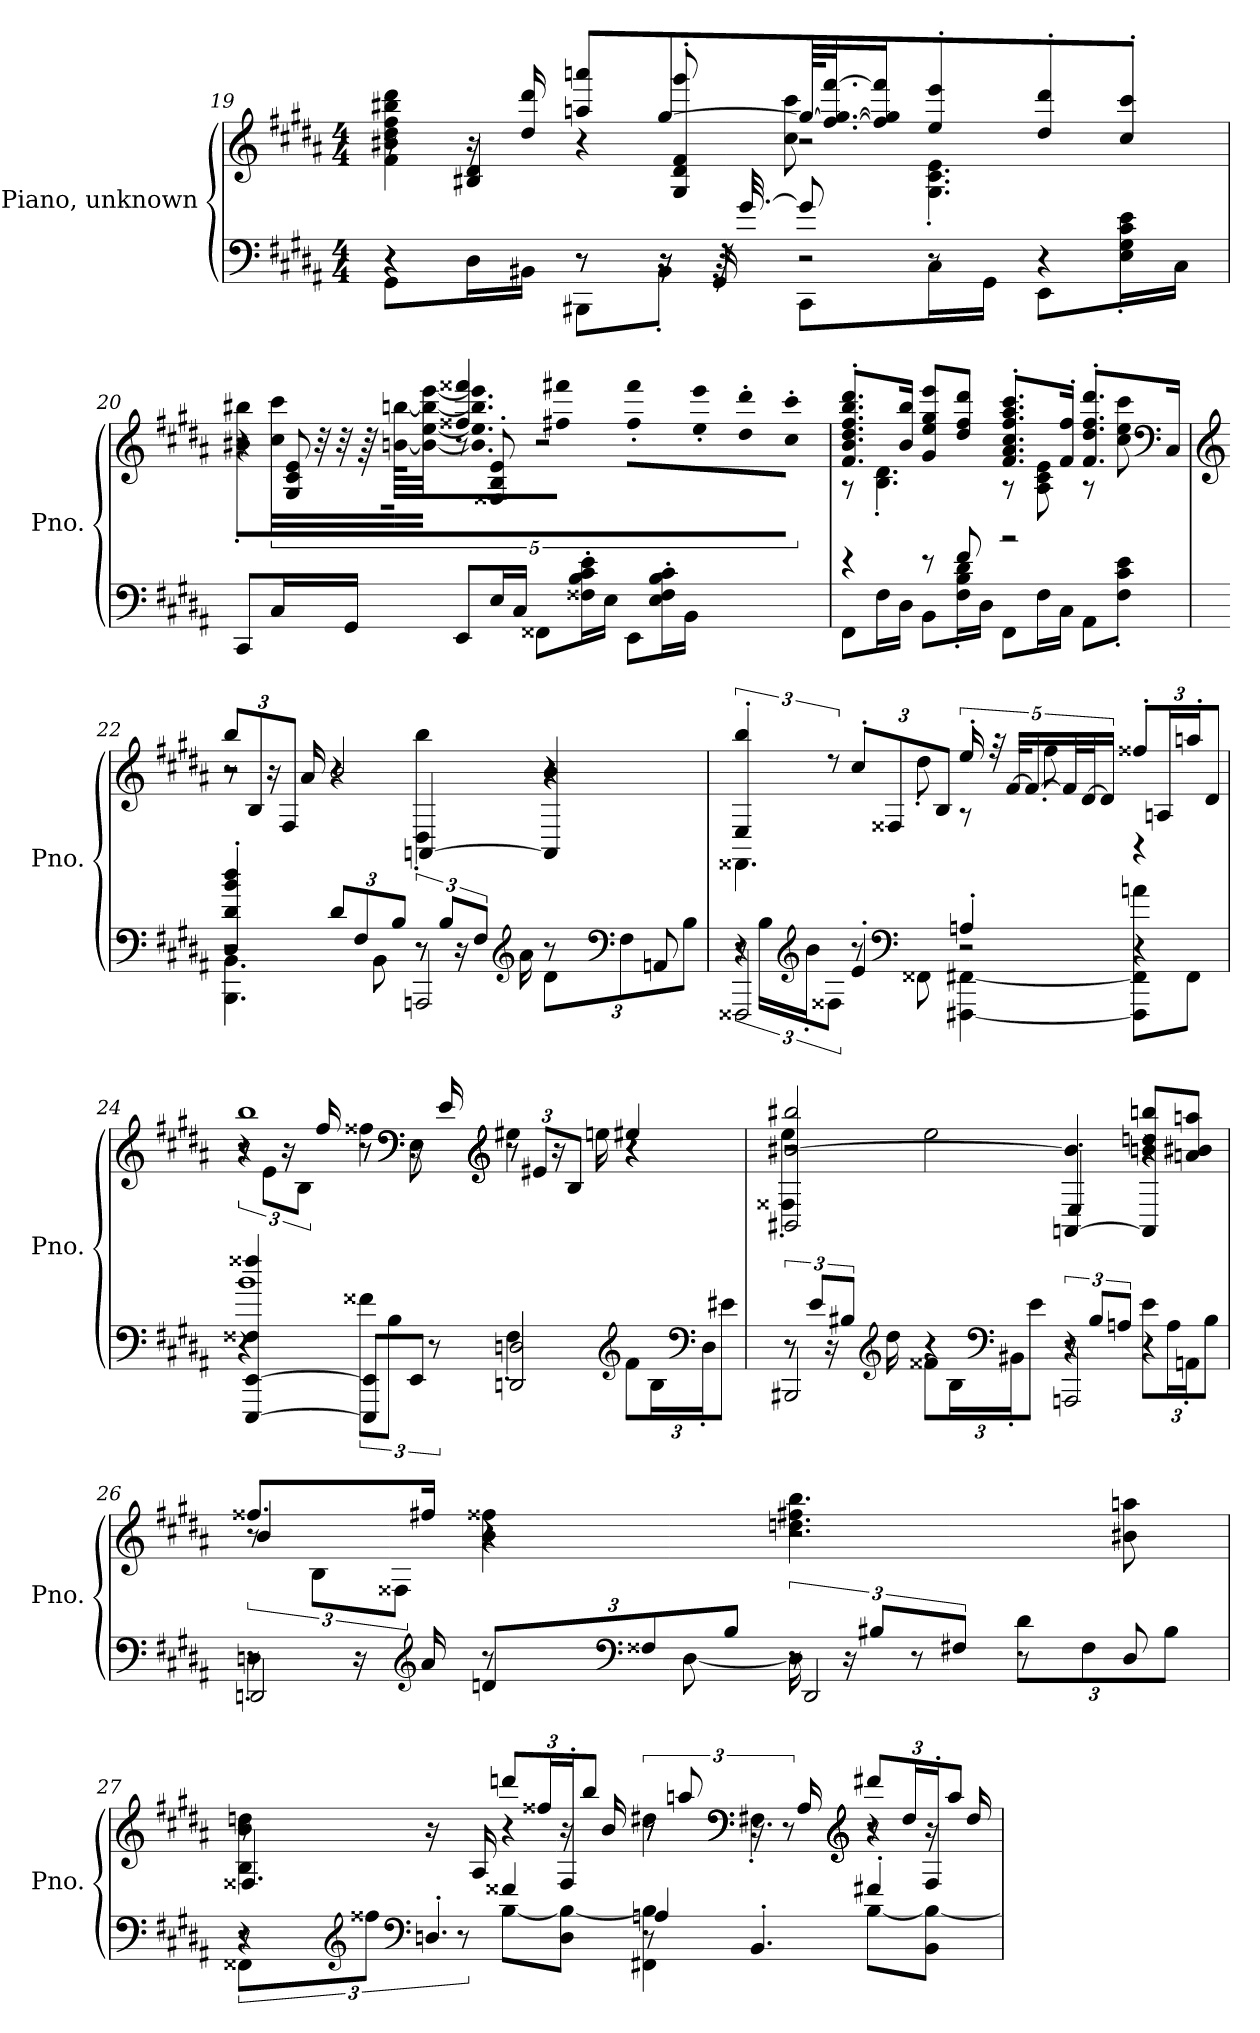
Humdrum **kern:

**kern	**kern
*part1	*part1
*staff2	*staff1
*I"Piano, unknown	*
*I'Pno.	*
!!LO:LB:g=z
*clefF4	*clefG2
*k[f#c#g#d#a#]	*k[f#c#g#d#a#]
*M4/4	*M4/4
=19	=19
*^	*^
*	*^	*	*^
4r	8GG#\L	4r	8r	4f#\ 4b#X\ 4dd#\ 4ff#\ 4bb#X\ 4ddd#\	8r
.	16D#\L	.	16r	.	4B#X/ 4d#/
.	16BB#X\JJ	.	16dd#/ 16ddd#/	.	.
8r	8BBB#X\L	8r	8aan/ 8aaan/L	4r	.
16r	8BB#'\J	16r	[8gg#/	.	8G#/' 8d#/' 8f#/' 8ggg#/'
64r	.	16GG#/	.	.	.
[32.g#/	.	.	.	.	.
8g#/]	8CC#\L	2r	64gg#/KLL_	8cc#\ 8ccc#\	2r
.	.	.	[32.ff#/ 32.gg#/_ [32.fff#/J	.	.
.	.	.	16ff#/] 16gg#/] 16fff#/]J	.	.
8r	16C#\L	.	8ee/' 8eee/'	4.G#\' 4.c#\' 4.e\'	.
.	16GG#\JJ	.	.	.	.
4r	8EE\L	.	8dd#/' 8ddd#/'	.	.
.	16E\' 16G#\' 16c#\' 16e\'L	.	8cc#/' 8ccc#/'J	.	.
.	16C#\JJ	.	.	.	.
*v	*v	*v	*	*	*
!!LO:LB:g=z	!!	!!
=20	=20	=20	=20
8CC#/L	4r	8b#X\' 8bb#X\'L	8r
16C#/L	.	40cc#\ 40ccc#\Jkk	8G#/ 8c#/ 8e/
.	.	40r	.
.	.	40r	.
16GG#/JJ	.	.	.
.	.	80r	.
.	.	[80bn\ [80bbn\KLLL	.
.	.	40b\_ [40ee\ 40bb\_ [40eee\JJ	.
8EE/L	4ff##X/ 4fff##X/	8.b\] 8.ee\] 8.bb\] 8.eee\]	8r
16E/L	.	.	8F##X/' 8B/' 8e/'
16C#/JJ	.	16ff#X\ 16fff#X\Jk	.
8FF##X\L	2r	8ff#\' 8fff#\'L	2r
16F##X\' 16B\' 16c#\' 16e\'L	.	8ee\' 8eee\'	.
16E\JJ	.	.	.
8EE\L	.	8dd#\' 8ddd#\'	.
16E\' 16F##\' 16B\' 16c#\'L	.	8cc#\' 8ccc#\'J	.
16BB\JJ	.	.	.
*	*	*v	*v
!!LO:LB:g=z
=21	=21	=21
*^	*	*
4r	8FF#\L	8.f#/' 8.b/' 8.dd#/' 8.ff#/' 8.bb/' 8.ddd#/'L	8r
.	16F#\L	.	4.B\' 4.d#\'
.	16D#\JJ	16b/ 16bb/Jk	.
8r	8BB\L	8g#/ 8ee/ 8gg#/ 8eee/L	.
8f#/	16F#\' 16B\' 16d#\'L	8dd#/ 8ff#/ 8ddd#/J	.
.	16D#\JJ	.	.
2r	8FF#\L	8.f#/' 8.a#/' 8.cc#/' 8.ff#/' 8.aa#/' 8.ccc#/'L	8r
.	16F#\L	.	8A#\ 8c#\ 8e\
.	16C#\JJ	16f#/' 16ff#/'Jk	.
.	8AA#\L	8.f#/' 8.dd#/' 8.ff#/' 8.ddd#/'L	8r
.	8F#\' 8c#\' 8e\'J	.	8cc#\ 8ee\ 8ccc#\
*	*	*clefF4	*
.	.	16C#/Jk	.
*v	*v	*	*
*	*v	*v
=22	=22
*	*clefG2
*^	*^
*	*^	*	*^
*	*	*	*	*	*Xbrackettup
4D#/' 4d#/' 4b/' 4dd#/'	4.BBB\ 4.BB\	2r	8r	2r	12bb/L
.	.	.	.	.	12B/
.	.	.	16r	.	.
.	.	.	.	.	12F#/J
.	.	.	16a#/	.	.
*Xbrackettup	*	*	*	*	*
12d#/L	.	.	2b/	.	4r
12F#/	.	.	.	.	.
.	8BB\	.	.	.	.
12B/J	.	.	.	.	.
*brackettup	*	*	*	*	*
12r	8r	2AAAn/	.	4D#\' 4bb\'	[4AAn/
12B/L	.	.	.	.	.
.	16r	.	.	.	.
12F#/J	.	.	.	.	.
*clefG2	*	*	*	*	*
.	16a#\	.	.	.	.
*	*Xbrackettup	*	*	*	*
8r	12d#\L	.	4r	4r	4AA/] 4b/
*clefF4	*	*	*	*	*
.	12F#\	.	.	.	.
8AAn/	.	.	.	.	.
.	12B\J	.	.	.	.
*	*	*	*v	*v	*v
!!LO:PB:g=z
=23	=23	=23	=23
*	*brackettup	*	*brackettup
*	*	*	*^
4r	12r	2FFF##X/	6E/' 6bb/'	4.FF##X\
.	24B\LL	.	.	.
*clefG2	*	*	*	*
.	24b'\J	.	.	.
.	12F##X\J	.	12r	.
4e'/	8r	.	12cc#'/L	.
.	.	.	12F##X/	.
*clefF4	*	*	*	*
.	8FF##X\	.	.	8dd#'\
.	.	.	12B/J	.
4An'/	[4FFF#X\ [4FF#X\	2r	20ee'/	8r
.	.	.	40r	.
.	.	.	[40f#/KLL	.
.	.	.	20f#/_	.
.	.	.	.	8ff#'\
.	.	.	40f#/L]	.
.	.	.	[40d#/J	.
.	.	.	20d#/JJ]	.
*	*	*	*Xbrackettup	*
4r	8FFF#\] 8FF#\] 8an\L	.	12ff##X'/L	4r
.	.	.	24An/L	.
.	8FF#\J	.	24aan'/J	.
.	.	.	12d#/J	.
!!LO:LB:g=z
=24	=24	=24	=24	=24
*	*	*	*^	*^
*	*	*	*	*	*	*brackettup
1b	4r	[4EEE/ [4EE/ 4F##X/ 4ff##X/	1bb	4r	8r	12r
.	.	.	.	.	.	12e\L
.	.	.	.	.	16r	.
.	.	.	.	.	.	12B\J
.	.	.	.	.	16ff#/	.
.	12f##X\L	8EEE/] 8EE/]L	.	4ff##X\	8r	8r
.	12B\J	.	.	.	.	.
*	*	*	*clefF4	*	*	*
.	.	8EE/J	.	.	16r	8E\
.	12r	.	.	.	.	.
.	.	.	.	.	16e/	.
*	*	*	*clefG2	*	*	*
.	4F##'\	2DDn/ 2Dn/	.	8r	12r	4ee#X\
.	.	.	.	.	12e#X/L	.
.	.	.	.	16r	.	.
.	.	.	.	.	12B/J	.
.	.	.	.	16een\	.	.
*clefG2	*	*	*	*	*	*
*	*Xbrackettup	*	*	*	*	*
.	12f##\L	.	.	4r	4ee#X/	4r
.	24B\L	.	.	.	.	.
*clefF4	*	*	*	*	*	*
.	24D'\J	.	.	.	.	.
.	12e#X\J	.	.	.	.	.
*	*	*	*v	*v	*v	*v
!!LO:LB:g=z
=25	=25	=25	=25
*brackettup	*	*	*
*	*	*	*^
*	*	*	*	*^
12r	8r	2BBB#X/	2BB#X/ [2b#X/ 2bb#X/	4F##X\' 4ee\'	2r
12e/L	.	.	.	.	.
.	16r	.	.	.	.
12B#X/J	.	.	.	.	.
*clefG2	*	*	*	*	*
.	16dd#\	.	.	.	.
*	*Xbrackettup	*	*	*	*
4r	12f##X\L	.	.	2ee\	.
.	24B#\L	.	.	.	.
*clefF4	*	*	*	*	*
.	24BB#X'\J	.	.	.	.
.	12e\J	.	.	.	.
*brackettup	*	*	*	*	*
12r	4r	2AAAn/	[4AAn/ 4b#/]	.	4E'/
12B#/L	.	.	.	.	.
12An/J	.	.	.	.	.
*	*Xbrackettup	*	*	*	*
4r	12e\L	.	8AA/] 8bn/ 8ddn/ 8bbn/L	4r	4r
.	24A\L	.	.	.	.
.	24AAn'\J	.	8an/ 8b#X/ 8aan/J	.	.
.	12B#\J	.	.	.	.
!!LO:LB:g=z	!!	!!
=26	=26	=26	=26	=26	=26
8r	4Dn'\	2DDn/	8.ff##X/L	12r	4b/
.	.	.	.	12B\L	.
16r	.	.	.	.	.
.	.	.	.	12F##X\J	.
*clefG2	*	*	*	*	*
16a#/	.	.	16ff#X/Jk	.	.
12dn/L	8r	.	4r	4b\ 4ff##X\	4r
*clefF4	*	*	*	*	*
12F##X/	.	.	.	.	.
.	[8D\	.	.	.	.
12B/J	.	.	.	.	.
*brackettup	*	*	*	*	*
12r	16D\]	2DD/	2r	4.ddn\ 4.ff#X\ 4.bb\	2r
.	16r	.	.	.	.
12B#X/L	.	.	.	.	.
.	8r	.	.	.	.
12F#X/J	.	.	.	.	.
*	*Xbrackettup	*	*	*	*
8r	12d\L	.	.	.	.
.	12F#\	.	.	.	.
8D/	.	.	.	8b#X\ 8aan\	.
.	12B#\J	.	.	.	.
*	*	*	*v	*v	*v
!!LO:LB:g=z
=27	=27	=27	=27
*	*brackettup	*	*
*	*	*	*^
*	*	*	*	*^
*	*	*	*	*	*^
4r	12FF##X\L	8r	8r	4B\ 4b\ 4ddn\	4.F##X/	2r
*clefG2	*	*	*	*	*	*
.	12ff##X\J	.	.	.	.	.
*clefF4	*	*	*	*	*	*
.	.	4.Dn'/	16r	.	.	.
.	12r	.	.	.	.	.
.	.	.	16A#/	.	.	.
*	*	*	*Xbrackettup	*	*	*
4f##X/	[8B\L	.	12dddn/L	4r	.	.
.	.	.	24ff##X/L	.	.	.
.	8D\ 8B\_J	.	24F##'/J	.	16r	.
.	.	.	12bb/J	.	.	.
.	.	.	.	.	16b/	.
*	*	*	*brackettup	*	*	*
8r	4FF#X\ 4B\]	4An/	12r	4dd#X\	8r	8r
.	.	.	12aan/	.	.	.
*	*	*	*clefF4	*	*	*
4.BB'/	.	.	.	.	16r	4.F#X'\
.	.	.	12r	.	.	.
.	.	.	.	.	16A#/	.
*	*	*	*clefG2	*	*	*
*	*	*	*Xbrackettup	*	*	*
.	[8B\L	4f#X'/	12ddd#X/L	4r	8r	.
.	.	.	24dd#/L	.	.	.
.	8BB\ 8B\_J	.	24F#'/J	.	16r	.
.	.	.	12aa/J	.	.	.
.	.	.	.	.	16dd#/	.
*v	*v	*v	*	*	*	*
*	*v	*v	*v	*v
=	=
*-	*-
